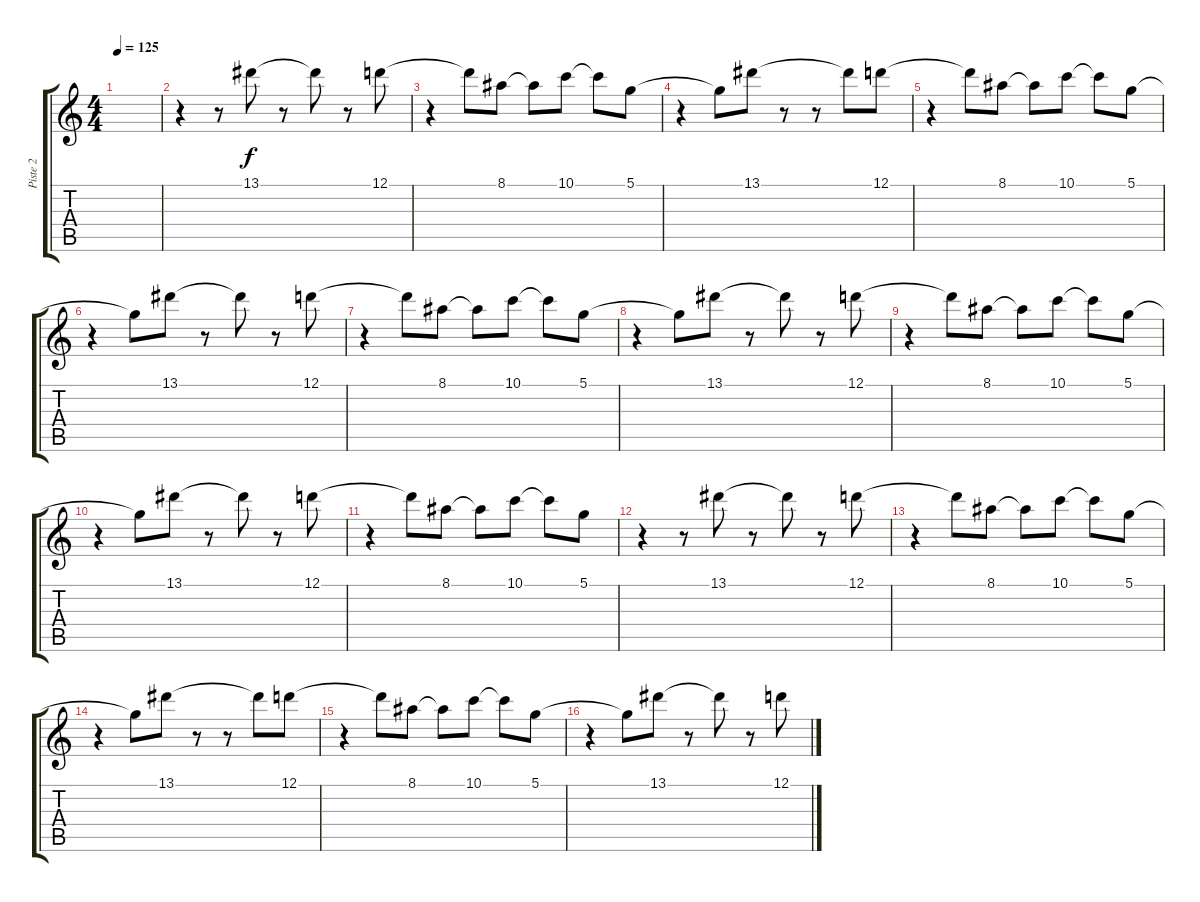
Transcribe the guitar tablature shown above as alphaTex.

\track ("Piste 2" "Piste 2") {instrument acousticguitarsteel}
\staff {score tabs}
\tuning (D4 A3 F3 C3 G2 C2) {hide}
\ts (4 4)
\tempo 125
\clef g2
\ks c
|
r.4 r.8 13.1.8 r.8 13.1{t}.8 r.8 12.1.8 |
r.4 12.1{t}.8 8.1.8 8.1{t}.8 10.1.8 10.1{t}.8 5.1.8 |
r.4 5.1{t}.8 13.1.8 r.8 r.8 13.1{t}.8 12.1.8 |
r.4 12.1{t}.8 8.1.8 8.1{t}.8 10.1.8 10.1{t}.8 5.1.8 |
r.4 5.1{t}.8 13.1.8 r.8 13.1{t}.8 r.8 12.1.8 |
r.4 12.1{t}.8 8.1.8 8.1{t}.8 10.1.8 10.1{t}.8 5.1.8 |
r.4 5.1{t}.8 13.1.8 r.8 13.1{t}.8 r.8 12.1.8 |
r.4 12.1{t}.8 8.1.8 8.1{t}.8 10.1.8 10.1{t}.8 5.1.8 |
r.4 5.1{t}.8 13.1.8 r.8 13.1{t}.8 r.8 12.1.8 |
r.4 12.1{t}.8 8.1.8 8.1{t}.8 10.1.8 10.1{t}.8 5.1.8 |
r.4 r.8 13.1.8 r.8 13.1{t}.8 r.8 12.1.8 |
r.4 12.1{t}.8 8.1.8 8.1{t}.8 10.1.8 10.1{t}.8 5.1.8 |
r.4 5.1{t}.8 13.1.8 r.8 r.8 13.1{t}.8 12.1.8 |
r.4 12.1{t}.8 8.1.8 8.1{t}.8 10.1.8 10.1{t}.8 5.1.8 |
r.4 5.1{t}.8 13.1.8 r.8 13.1{t}.8 r.8 12.1.8
